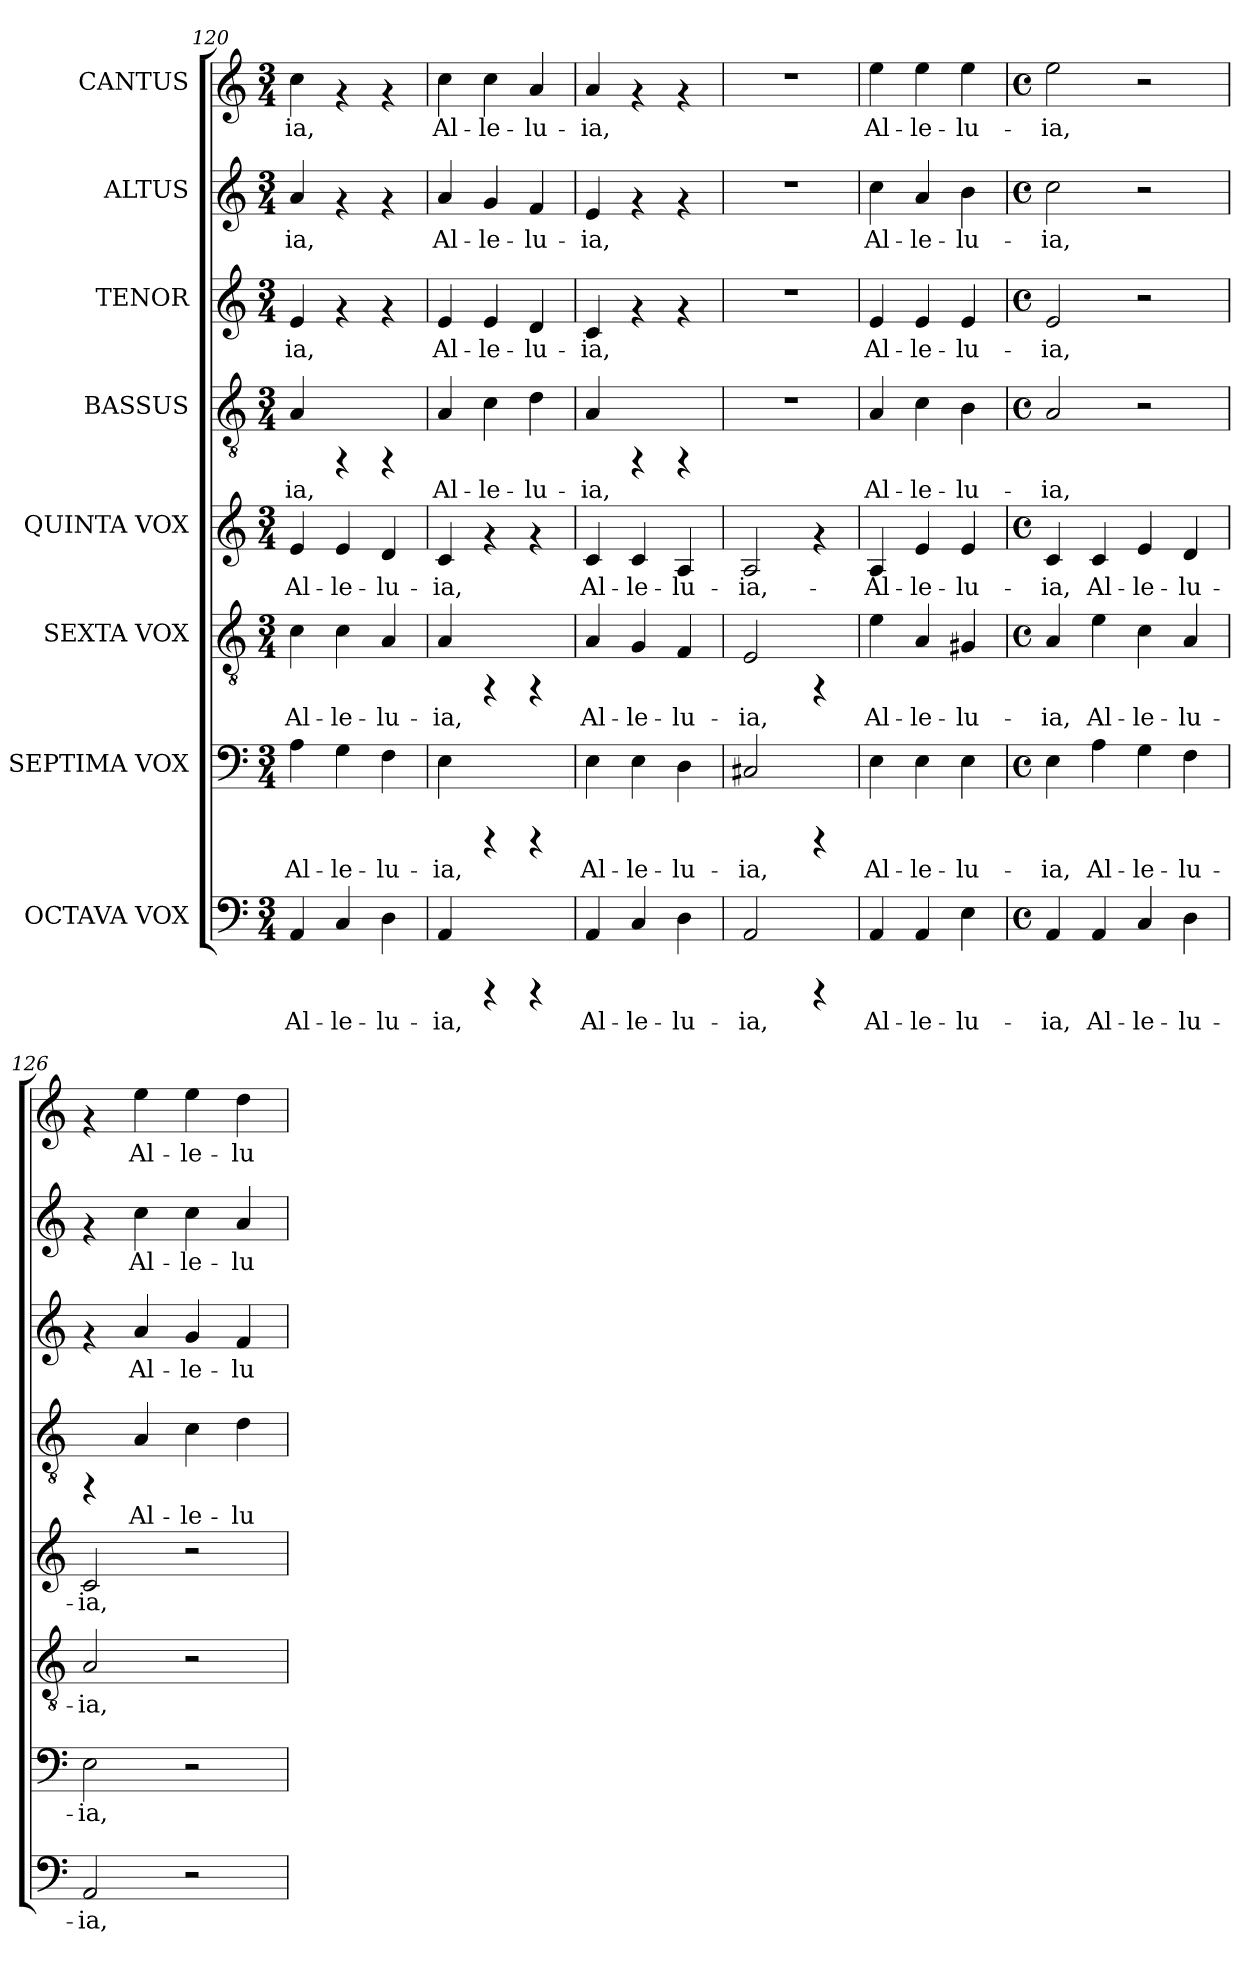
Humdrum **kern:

**kern	**text	**kern	**text	**kern	**text	**kern	**text	**kern	**text	**kern	**text	**kern	**text	**kern	**text
*part8	*part8	*part7	*part7	*part6	*part6	*part5	*part5	*part4	*part4	*part3	*part3	*part2	*part2	*part1	*part1
*staff8	*staff8	*staff7	*staff7	*staff6	*staff6	*staff5	*staff5	*staff4	*staff4	*staff3	*staff3	*staff2	*staff2	*staff1	*staff1
*I"OCTAVA VOX	*	*I"SEPTIMA VOX	*	*I"SEXTA VOX	*	*I"QUINTA VOX	*	*I"BASSUS	*	*I"TENOR	*	*I"ALTUS	*	*I"CANTUS	*
*clefF4	*	*clefF4	*	*clefGv2	*	*clefG2	*	*clefGv2	*	*clefG2	*	*clefG2	*	*clefG2	*
*k[]	*	*k[]	*	*k[]	*	*k[]	*	*k[]	*	*k[]	*	*k[]	*	*k[]	*
*C:	*	*C:	*	*C:	*	*C:	*	*C:	*	*C:	*	*C:	*	*C:	*
*M3/4	*	*M3/4	*	*M3/4	*	*M3/4	*	*M3/4	*	*M3/4	*	*M3/4	*	*M3/4	*
=120	=120	=120	=120	=120	=120	=120	=120	=120	=120	=120	=120	=120	=120	=120	=120
!	!LO:LY:b:cj	!	!LO:LY:b:cj	!	!LO:LY:b:cj	!	!LO:LY:b:rj	!	!LO:LY:b:rj	!	!LO:LY:b:rj	!	!LO:LY:b:rj	!	!LO:LY:b:rj
4AA/	Al-	4A\	Al-	4c\	Al-	4e/	Al-	4A/	-ia,	4e/	-ia,	4a/	-ia,	4cc\	-ia,
!	!LO:LY:b:cj	!	!LO:LY:b:cj	!	!LO:LY:b:cj	!	!LO:LY:b:rj	!	!	!	!	!	!	!	!
4C/	-le-	4G\	-le-	4c\	-le-	4e/	-le-	4rFF	.	4rf	.	4rf	.	4rf	.
!	!LO:LY:b:cj	!	!LO:LY:b:cj	!	!LO:LY:b:cj	!	!LO:LY:b:rj	!	!	!	!	!	!	!	!
4D\	-lu-	4F\	-lu-	4A/	-lu-	4d/	-lu-	4rFF	.	4rf	.	4rf	.	4rf	.
=121	=121	=121	=121	=121	=121	=121	=121	=121	=121	=121	=121	=121	=121	=121	=121
!	!LO:LY:b:cj	!	!LO:LY:b:cj	!	!LO:LY:b:cj	!	!LO:LY:b:rj	!	!LO:LY:b:rj	!	!LO:LY:b:rj	!	!LO:LY:b:rj	!	!LO:LY:b:rj
4AA/	-ia,	4E\	-ia,	4A/	-ia,	4c/	-ia,	4A/	Al-	4e/	Al-	4a/	Al-	4cc\	Al-
!	!	!	!	!	!	!	!	!	!LO:LY:b:rj	!	!LO:LY:b:rj	!	!LO:LY:b:rj	!	!LO:LY:b:rj
4rCCC	.	4rCCC	.	4rFF	.	4rf	.	4c\	-le-	4e/	-le-	4g/	-le-	4cc\	-le-
!	!	!	!	!	!	!	!	!	!LO:LY:b:rj	!	!LO:LY:b:rj	!	!LO:LY:b:rj	!	!LO:LY:b:rj
4rCCC	.	4rCCC	.	4rFF	.	4rf	.	4d\	-lu-	4d/	-lu-	4f/	-lu-	4a/	-lu-
!!LO:PB:g=z
=122	=122	=122	=122	=122	=122	=122	=122	=122	=122	=122	=122	=122	=122	=122	=122
!	!LO:LY:b:cj	!	!LO:LY:b:cj	!	!LO:LY:b:cj	!	!LO:LY:b:rj	!	!LO:LY:b:rj	!	!LO:LY:b:rj	!	!LO:LY:b:rj	!	!LO:LY:b:rj
4AA/	Al-	4E\	Al-	4A/	Al-	4c/	Al-	4A/	-ia,	4c/	-ia,	4e/	-ia,	4a/	-ia,
!	!LO:LY:b:cj	!	!LO:LY:b:cj	!	!LO:LY:b:cj	!	!LO:LY:b:rj	!	!	!	!	!	!	!	!
4C/	-le-	4E\	-le-	4G/	-le-	4c/	-le-	4rFF	.	4rf	.	4rf	.	4rf	.
!	!LO:LY:b:cj	!	!LO:LY:b:cj	!	!LO:LY:b:cj	!	!LO:LY:b:rj	!	!	!	!	!	!	!	!
4D\	-lu-	4D\	-lu-	4F/	-lu-	4A/	-lu-	4rFF	.	4rf	.	4rf	.	4rf	.
=123	=123	=123	=123	=123	=123	=123	=123	=123	=123	=123	=123	=123	=123	=123	=123
!	!LO:LY:b:cj	!	!LO:LY:b:cj	!	!LO:LY:b:cj	!	!LO:LY:b:rj	!	!	!	!	!	!	!	!
2AA/	-ia,	2C#X/	-ia,	2E/	-ia,	2A/	-ia,-	2.r	.	2.r	.	2.r	.	2.r	.
4rCCC	.	4rCCC	.	4rFF	.	4rf	.	.	.	.	.	.	.	.	.
=124	=124	=124	=124	=124	=124	=124	=124	=124	=124	=124	=124	=124	=124	=124	=124
!	!LO:LY:b:cj	!	!LO:LY:b:cj	!	!LO:LY:b:cj	!	!LO:LY:b:rj	!	!LO:LY:b:rj	!	!LO:LY:b:rj	!	!LO:LY:b:rj	!	!LO:LY:b:rj
4AA/	Al-	4E\	Al-	4e\	Al-	4A/	-Al-	4A/	Al-	4e/	Al-	4cc\	Al-	4ee\	Al-
!	!LO:LY:b:cj	!	!LO:LY:b:cj	!	!LO:LY:b:cj	!	!LO:LY:b:rj	!	!LO:LY:b:rj	!	!LO:LY:b:rj	!	!LO:LY:b:rj	!	!LO:LY:b:rj
4AA/	-le-	4E\	-le-	4A/	-le-	4e/	-le-	4c\	-le-	4e/	-le-	4a/	-le-	4ee\	-le-
!	!LO:LY:b:cj	!	!LO:LY:b:cj	!	!LO:LY:b:cj	!	!LO:LY:b:rj	!	!LO:LY:b:rj	!	!LO:LY:b:rj	!	!LO:LY:b:rj	!	!LO:LY:b:rj
4E\	-lu-	4E\	-lu-	4G#X/	-lu-	4e/	-lu-	4B\	-lu-	4e/	-lu-	4b\	-lu-	4ee\	-lu-
=125	=125	=125	=125	=125	=125	=125	=125	=125	=125	=125	=125	=125	=125	=125	=125
*M4/4	*	*M4/4	*	*M4/4	*	*M4/4	*	*M4/4	*	*M4/4	*	*M4/4	*	*M4/4	*
*met(c)	*	*met(c)	*	*met(c)	*	*met(c)	*	*met(c)	*	*met(c)	*	*met(c)	*	*met(c)	*
!	!LO:LY:b:cj	!	!LO:LY:b:cj	!	!LO:LY:b:cj	!	!LO:LY:b:rj	!	!LO:LY:b:rj	!	!LO:LY:b:rj	!	!LO:LY:b:rj	!	!LO:LY:b:rj
4AA/	-ia,	4E\	-ia,	4A/	-ia,	4c/	-ia,	2A/	-ia,	2e/	-ia,	2cc\	-ia,	2ee\	-ia,
!	!LO:LY:b:cj	!	!LO:LY:b:cj	!	!LO:LY:b:cj	!	!LO:LY:b:rj	!	!	!	!	!	!	!	!
4AA/	Al-	4A\	Al-	4e\	Al-	4c/	Al-	.	.	.	.	.	.	.	.
!	!LO:LY:b:cj	!	!LO:LY:b:cj	!	!LO:LY:b:cj	!	!LO:LY:b:rj	!	!	!	!	!	!	!	!
4C/	-le-	4G\	-le-	4c\	-le-	4e/	-le-	2r	.	2r	.	2r	.	2r	.
!	!LO:LY:b:cj	!	!LO:LY:b:cj	!	!LO:LY:b:cj	!	!LO:LY:b:rj	!	!	!	!	!	!	!	!
4D\	-lu-	4F\	-lu-	4A/	-lu-	4d/	-lu-	.	.	.	.	.	.	.	.
=126	=126	=126	=126	=126	=126	=126	=126	=126	=126	=126	=126	=126	=126	=126	=126
!	!LO:LY:b:cj	!	!LO:LY:b:cj	!	!LO:LY:b:cj	!	!LO:LY:b:rj	!	!	!	!	!	!	!	!
2AA/	-ia,	2E\	-ia,	2A/	-ia,	2c/	-ia,	4rFF	.	4rf	.	4rf	.	4rf	.
!	!	!	!	!	!	!	!	!	!LO:LY:b:rj	!	!LO:LY:b:rj	!	!LO:LY:b:rj	!	!LO:LY:b:rj
.	.	.	.	.	.	.	.	4A/	Al-	4a/	Al-	4cc\	Al-	4ee\	Al-
!	!	!	!	!	!	!	!	!	!LO:LY:b:rj	!	!LO:LY:b:rj	!	!LO:LY:b:rj	!	!LO:LY:b:rj
2r	.	2r	.	2r	.	2r	.	4c\	-le-	4g/	-le-	4cc\	-le-	4ee\	-le-
!	!	!	!	!	!	!	!	!	!LO:LY:b:rj	!	!LO:LY:b:rj	!	!LO:LY:b:rj	!	!LO:LY:b:rj
.	.	.	.	.	.	.	.	4d\	-lu-	4f/	-lu-	4a/	-lu-	4dd\	-lu-
=	=	=	=	=	=	=	=	=	=	=	=	=	=	=	=
*-	*-	*-	*-	*-	*-	*-	*-	*-	*-	*-	*-	*-	*-	*-	*-
